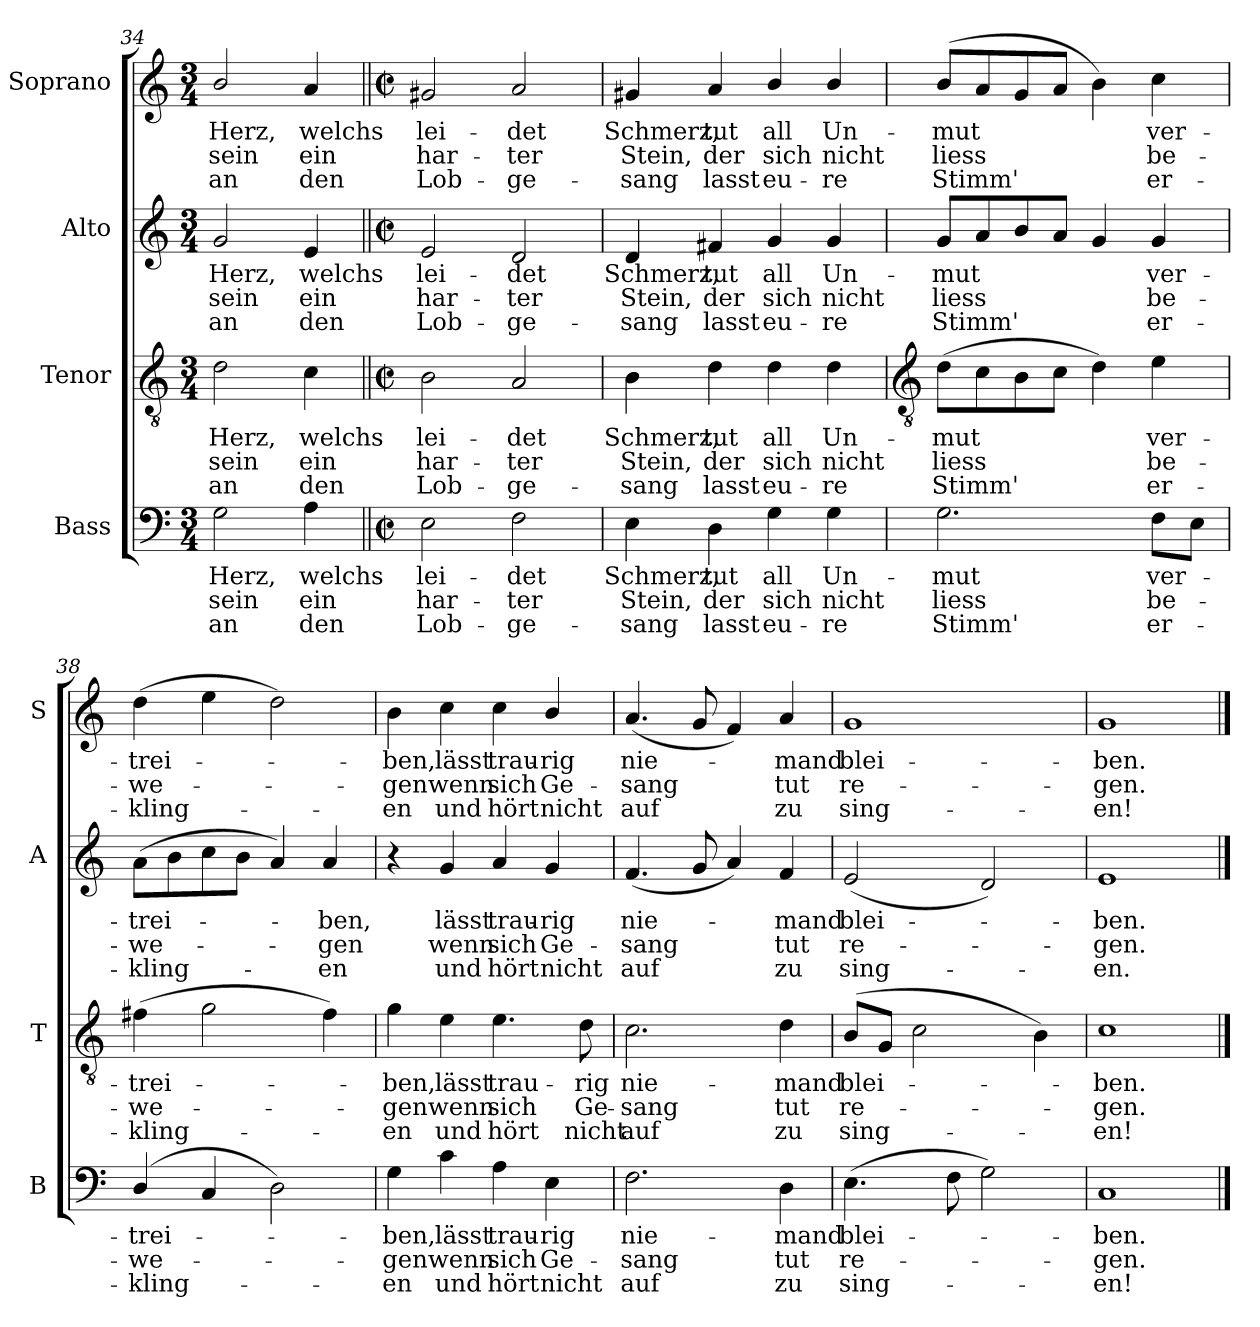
**kern	**text	**text	**text	**kern	**text	**text	**text	**kern	**text	**text	**text	**kern	**text	**text	**text
*part4	*part4	*part4	*part4	*part3	*part3	*part3	*part3	*part2	*part2	*part2	*part2	*part1	*part1	*part1	*part1
*staff4	*staff4	*staff4	*staff4	*staff3	*staff3	*staff3	*staff3	*staff2	*staff2	*staff2	*staff2	*staff1	*staff1	*staff1	*staff1
*I"Bass	*	*	*	*I"Tenor	*	*	*	*I"Alto	*	*	*	*I"Soprano	*	*	*
*I'B	*	*	*	*I'T	*	*	*	*I'A	*	*	*	*I'S	*	*	*
*clefF4	*	*	*	*clefGv2	*	*	*	*clefG2	*	*	*	*clefG2	*	*	*
*k[]	*	*	*	*k[]	*	*	*	*k[]	*	*	*	*k[]	*	*	*
*C:	*	*	*	*C:	*	*	*	*C:	*	*	*	*C:	*	*	*
*M3/4	*	*	*	*M3/4	*	*	*	*M3/4	*	*	*	*M3/4	*	*	*
=34	=34	=34	=34	=34	=34	=34	=34	=34	=34	=34	=34	=34	=34	=34	=34
!	!LO:LY:b	!LO:LY:b	!LO:LY:b	!	!LO:LY:b	!LO:LY:b	!LO:LY:b	!	!LO:LY:b	!LO:LY:b	!LO:LY:b	!	!LO:LY:b	!LO:LY:b	!LO:LY:b
2G	Herz,	sein	an	2d	Herz,	sein	an	2g	Herz,	sein	an	2b/	Herz,	sein	an
!	!LO:LY:b	!LO:LY:b	!LO:LY:b	!	!LO:LY:b	!LO:LY:b	!LO:LY:b	!	!LO:LY:b	!LO:LY:b	!LO:LY:b	!	!LO:LY:b	!LO:LY:b	!LO:LY:b
4A	welchs	ein	den	4c	welchs	ein	den	4e	welchs	ein	den	4a	welchs	ein	den
=35||	=35||	=35||	=35||	=35||	=35||	=35||	=35||	=35||	=35||	=35||	=35||	=35||	=35||	=35||	=35||
*M2/2	*	*	*	*M2/2	*	*	*	*M2/2	*	*	*	*M2/2	*	*	*
*met(c|)	*	*	*	*met(c|)	*	*	*	*met(c|)	*	*	*	*met(c|)	*	*	*
!	!LO:LY:b	!LO:LY:b	!LO:LY:b	!	!LO:LY:b	!LO:LY:b	!LO:LY:b	!	!LO:LY:b	!LO:LY:b	!LO:LY:b	!	!LO:LY:b	!LO:LY:b	!LO:LY:b
2E	lei-	-har-	-Lob-	2B	lei-	-har-	-Lob-	2e	lei-	-har-	-Lob-	2g#X	lei-	-har-	-Lob-
!	!LO:LY:b	!LO:LY:b	!LO:LY:b	!	!LO:LY:b	!LO:LY:b	!LO:LY:b	!	!LO:LY:b	!LO:LY:b	!LO:LY:b	!	!LO:LY:b	!LO:LY:b	!LO:LY:b
2F	-det	ter	ge-	2A	-det	ter	ge-	2d	-det	ter	ge-	2a	-det	ter	ge-
=36	=36	=36	=36	=36	=36	=36	=36	=36	=36	=36	=36	=36	=36	=36	=36
!	!LO:LY:b	!LO:LY:b	!LO:LY:b	!	!LO:LY:b	!LO:LY:b	!LO:LY:b	!	!LO:LY:b	!LO:LY:b	!LO:LY:b	!	!LO:LY:b	!LO:LY:b	!LO:LY:b
4E	-Schmerz,	Stein,	sang	4B	-Schmerz,	Stein,	sang	4d	-Schmerz,	Stein,	sang	4g#X	-Schmerz,	Stein,	sang
!	!LO:LY:b	!LO:LY:b	!LO:LY:b	!	!LO:LY:b	!LO:LY:b	!LO:LY:b	!	!LO:LY:b	!LO:LY:b	!LO:LY:b	!	!LO:LY:b	!LO:LY:b	!LO:LY:b
4D	tut	der	lasst	4d	tut	der	lasst	4f#X	tut	der	lasst	4a	tut	der	lasst
!	!LO:LY:b	!LO:LY:b	!LO:LY:b	!	!LO:LY:b	!LO:LY:b	!LO:LY:b	!	!LO:LY:b	!LO:LY:b	!LO:LY:b	!	!LO:LY:b	!LO:LY:b	!LO:LY:b
4G	all	sich	eu-	4d	all	sich	eu-	4g	all	sich	eu-	4b/	all	sich	eu-
!	!LO:LY:b	!LO:LY:b	!LO:LY:b	!	!LO:LY:b	!LO:LY:b	!LO:LY:b	!	!LO:LY:b	!LO:LY:b	!LO:LY:b	!	!LO:LY:b	!LO:LY:b	!LO:LY:b
4G	-Un-	-nicht	re	4d	-Un-	-nicht	re	4g	-Un-	-nicht	re	4b/	-Un-	-nicht	re
!!LO:LB:g=z
=37	=37	=37	=37	=37	=37	=37	=37	=37	=37	=37	=37	=37	=37	=37	=37
*	*	*	*	*clefGv2	*	*	*	*	*	*	*	*	*	*	*
!	!LO:LY:b	!LO:LY:b	!LO:LY:b	!	!LO:LY:b	!LO:LY:b	!LO:LY:b	!	!LO:LY:b	!LO:LY:b	!LO:LY:b	!	!LO:LY:b	!LO:LY:b	!LO:LY:b
2.G	mut	liess	Stimm'	(>8dL	mut	liess	Stimm'	8gL	mut	liess	Stimm'	(<8bL	mut	liess	Stimm'
.	.	.	.	8c	.	.	.	8a	.	.	.	8a	.	.	.
.	.	.	.	8B	.	.	.	8b	.	.	.	8g	.	.	.
.	.	.	.	8cJ	.	.	.	8aJ	.	.	.	8aJ	.	.	.
.	.	.	.	4d)	.	.	.	4g	.	.	.	4b)	.	.	.
!	!LO:LY:b	!LO:LY:b	!LO:LY:b	!	!LO:LY:b	!LO:LY:b	!LO:LY:b	!	!LO:LY:b	!LO:LY:b	!LO:LY:b	!	!LO:LY:b	!LO:LY:b	!LO:LY:b
8FL	ver-	be-	er-	4e	ver-	-be-	-er-	4g	ver-	-be-	-er-	4cc	ver-	-be-	-er-
8EJ	.	.	.	.	.	.	.	.	.	.	.	.	.	.	.
=38	=38	=38	=38	=38	=38	=38	=38	=38	=38	=38	=38	=38	=38	=38	=38
!	!LO:LY:b	!LO:LY:b	!LO:LY:b	!	!LO:LY:b	!LO:LY:b	!LO:LY:b	!	!LO:LY:b	!LO:LY:b	!LO:LY:b	!	!LO:LY:b	!LO:LY:b	!LO:LY:b
(<4D/	trei-	we-	kling-	(>4f#X	-trei-	we-	kling-	(>8aL	-trei-	-we-	-kling-	(>4dd	-trei-	we-	kling-
.	.	.	.	.	.	.	.	8b	.	.	.	.	.	.	.
4C	.	.	.	2g	.	.	.	8cc	.	.	.	4ee	.	.	.
.	.	.	.	.	.	.	.	8bJ	.	.	.	.	.	.	.
2D)	.	.	.	.	.	.	.	4a)	.	.	.	2dd)	.	.	.
!	!	!	!	!	!	!	!	!	!LO:LY:b	!LO:LY:b	!LO:LY:b	!	!	!	!
.	.	.	.	4f#)	.	.	.	4a	-ben,	gen	en	.	.	.	.
=39	=39	=39	=39	=39	=39	=39	=39	=39	=39	=39	=39	=39	=39	=39	=39
!	!LO:LY:b	!LO:LY:b	!LO:LY:b	!	!LO:LY:b	!LO:LY:b	!LO:LY:b	!	!	!	!	!	!LO:LY:b	!LO:LY:b	!LO:LY:b
4G	ben,	gen	en	4g	ben,	gen	en	4r	.	.	.	4b	ben,	gen	en
!	!LO:LY:b	!LO:LY:b	!LO:LY:b	!	!LO:LY:b	!LO:LY:b	!LO:LY:b	!	!LO:LY:b	!LO:LY:b	!LO:LY:b	!	!LO:LY:b	!LO:LY:b	!LO:LY:b
4c	lässt	wenn	und	4e	lässt	wenn	und	4g	lässt	wenn	und	4cc	lässt	wenn	und
!	!LO:LY:b	!LO:LY:b	!LO:LY:b	!	!LO:LY:b	!LO:LY:b	!LO:LY:b	!	!LO:LY:b	!LO:LY:b	!LO:LY:b	!	!LO:LY:b	!LO:LY:b	!LO:LY:b
4A	trau-	-sich	hört	4.e	trau-	-sich	hört	4a	trau-	-sich	hört	4cc	trau-	-sich	hört
!	!LO:LY:b	!LO:LY:b	!LO:LY:b	!	!	!	!	!	!LO:LY:b	!LO:LY:b	!LO:LY:b	!	!LO:LY:b	!LO:LY:b	!LO:LY:b
4E	rig	Ge-	-nicht	.	.	.	.	4g	rig	Ge-	-nicht	4b/	rig	Ge-	-nicht
!	!	!	!	!	!LO:LY:b	!LO:LY:b	!LO:LY:b	!	!	!	!	!	!	!	!
.	.	.	.	8d	rig	Ge-	-nicht	.	.	.	.	.	.	.	.
=40	=40	=40	=40	=40	=40	=40	=40	=40	=40	=40	=40	=40	=40	=40	=40
!	!LO:LY:b	!LO:LY:b	!LO:LY:b	!	!LO:LY:b	!LO:LY:b	!LO:LY:b	!	!LO:LY:b	!LO:LY:b	!LO:LY:b	!	!LO:LY:b	!LO:LY:b	!LO:LY:b
2.F	nie-	-sang	auf	2.c	nie-	-sang	auf	(<4.f	nie-	sang	auf	(<4.a	nie-	sang	auf
.	.	.	.	.	.	.	.	8g	.	.	.	8g	.	.	.
.	.	.	.	.	.	.	.	4a)	.	.	.	4f)	.	.	.
!	!LO:LY:b	!LO:LY:b	!LO:LY:b	!	!LO:LY:b	!LO:LY:b	!LO:LY:b	!	!LO:LY:b	!LO:LY:b	!LO:LY:b	!	!LO:LY:b	!LO:LY:b	!LO:LY:b
4D	mand	tut	zu	4d	mand	tut	zu	4f	mand	tut	zu	4a	mand	tut	zu
=41	=41	=41	=41	=41	=41	=41	=41	=41	=41	=41	=41	=41	=41	=41	=41
!	!LO:LY:b	!LO:LY:b	!LO:LY:b	!	!LO:LY:b	!LO:LY:b	!LO:LY:b	!	!LO:LY:b	!LO:LY:b	!LO:LY:b	!	!LO:LY:b	!LO:LY:b	!LO:LY:b
(>4.E	blei-	re-	sing-	(>8BL	blei-	re-	sing-	(<2e	blei-	re-	sing-	1g	blei-	-re-	-sing-
.	.	.	.	8GJ	.	.	.	.	.	.	.	.	.	.	.
.	.	.	.	2c	.	.	.	.	.	.	.	.	.	.	.
8F	.	.	.	.	.	.	.	.	.	.	.	.	.	.	.
2G)	.	.	.	.	.	.	.	2d)	.	.	.	.	.	.	.
.	.	.	.	4B)	.	.	.	.	.	.	.	.	.	.	.
=42	=42	=42	=42	=42	=42	=42	=42	=42	=42	=42	=42	=42	=42	=42	=42
!	!LO:LY:b	!LO:LY:b	!LO:LY:b	!	!LO:LY:b	!LO:LY:b	!LO:LY:b	!	!LO:LY:b	!LO:LY:b	!LO:LY:b	!	!LO:LY:b	!LO:LY:b	!LO:LY:b
1C	ben.	gen.	en!	1c	ben.	gen.	en!	1e	ben.	gen.	en.	1g	-ben.	gen.	en!
==	==	==	==	==	==	==	==	==	==	==	==	==	==	==	==
*-	*-	*-	*-	*-	*-	*-	*-	*-	*-	*-	*-	*-	*-	*-	*-
